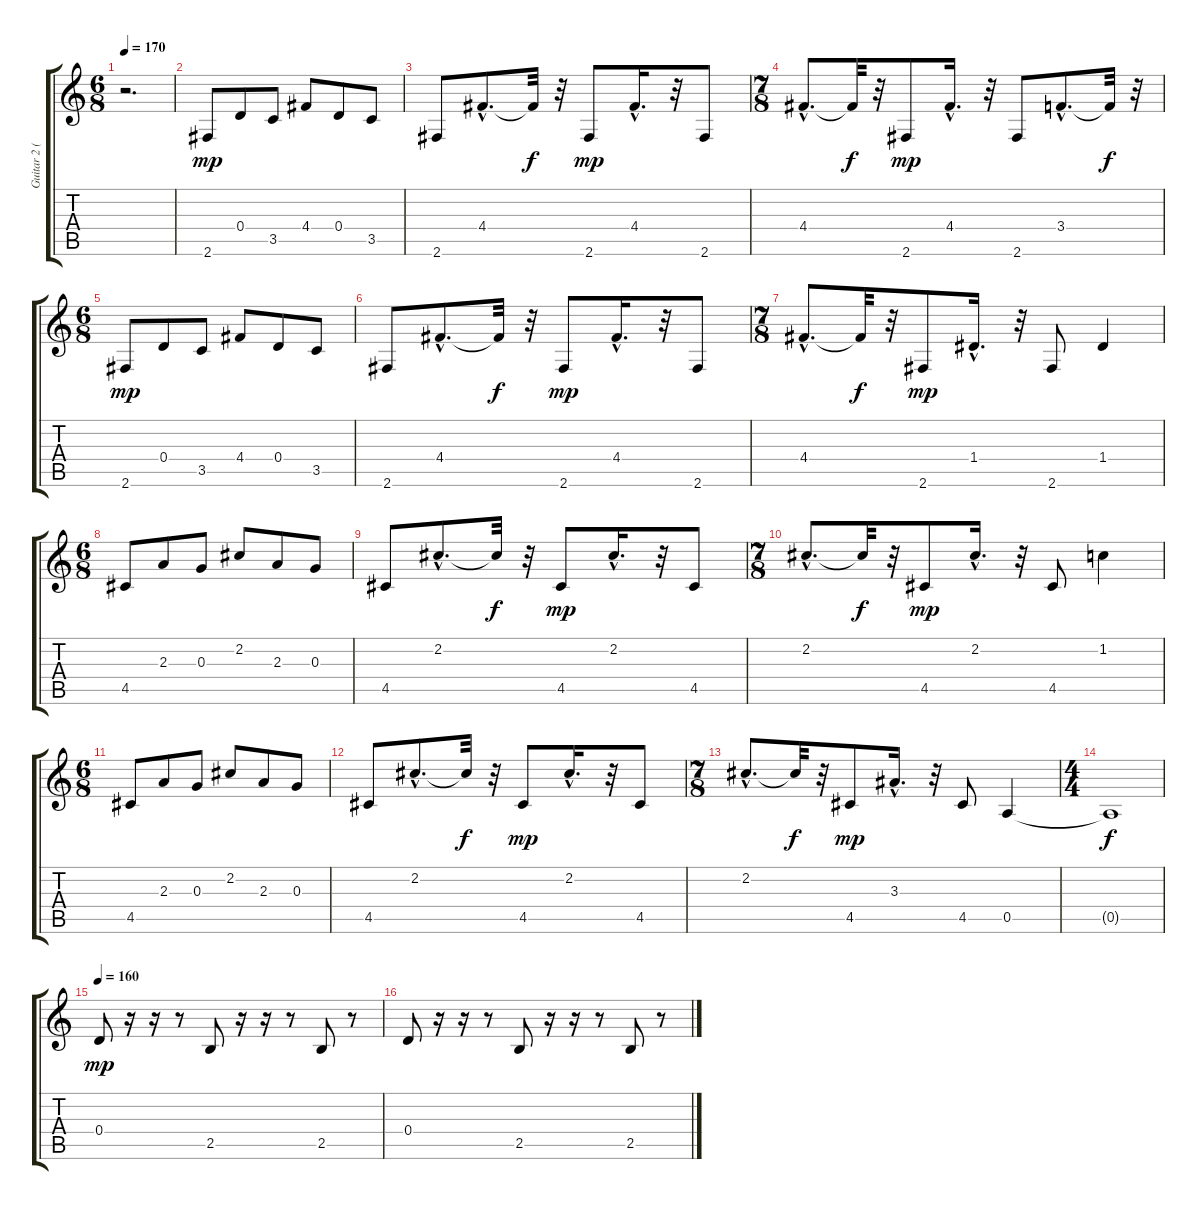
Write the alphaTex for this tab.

\track ("Guitar 2 (Lead)           " "Guitar 2 (") {instrument distortionguitar}
\staff {score tabs}
\tuning (E4 B3 G3 D3 A2 E2) {hide}
\ts (6 8)
\tempo 170
\clef g2
\ks c
r.2{d dy mp instrument distortionguitar} |
2.6.8 0.4.8 3.5.8 4.4.8 0.4.8 3.5.8 |
2.6.8 4.4{hac}.8{d} 4.4{t}.32{dy f} r.32 2.6.8{dy mp} 4.4{hac}.16{d} r.32 2.6.8 |
\ts (7 8)
4.4{hac}.8{d} 4.4{t}.32{dy f} r.32 2.6.8{dy mp} 4.4{hac}.16{d} r.32 2.6.8 3.4{hac}.8{d} 3.4{t}.32{dy f} r.32 |
\ts (6 8)
2.6.8{dy mp} 0.4.8 3.5.8 4.4.8 0.4.8 3.5.8 |
2.6.8 4.4{hac}.8{d} 4.4{t}.32{dy f} r.32 2.6.8{dy mp} 4.4{hac}.16{d} r.32 2.6.8 |
\ts (7 8)
4.4{hac}.8{d} 4.4{t}.32{dy f} r.32 2.6.8{dy mp} 1.4{hac}.16{d} r.32 2.6.8 1.4.4 |
\ts (6 8)
4.5.8 2.3.8 0.3.8 2.2.8 2.3.8 0.3.8 |
4.5.8 2.2{hac}.8{d} 2.2{t}.32{dy f} r.32 4.5.8{dy mp} 2.2{hac}.16{d} r.32 4.5.8 |
\ts (7 8)
2.2{hac}.8{d} 2.2{t}.32{dy f} r.32 4.5.8{dy mp} 2.2{hac}.16{d} r.32 4.5.8 1.2.4 |
\ts (6 8)
4.5.8 2.3.8 0.3.8 2.2.8 2.3.8 0.3.8 |
4.5.8 2.2{hac}.8{d} 2.2{t}.32{dy f} r.32 4.5.8{dy mp} 2.2{hac}.16{d} r.32 4.5.8 |
\ts (7 8)
2.2{hac}.8{d} 2.2{t}.32{dy f} r.32 4.5.8{dy mp} 3.3{hac}.16{d} r.32 4.5.8 0.5.4 |
\ts (4 4)
0.5{t}.1{dy f} |
\tempo 160
0.4.8{dy mp} r.16 r.16 r.8 2.5.8 r.16 r.16 r.8 2.5.8 r.8 |
0.4.8 r.16 r.16 r.8 2.5.8 r.16 r.16 r.8 2.5.8 r.8
